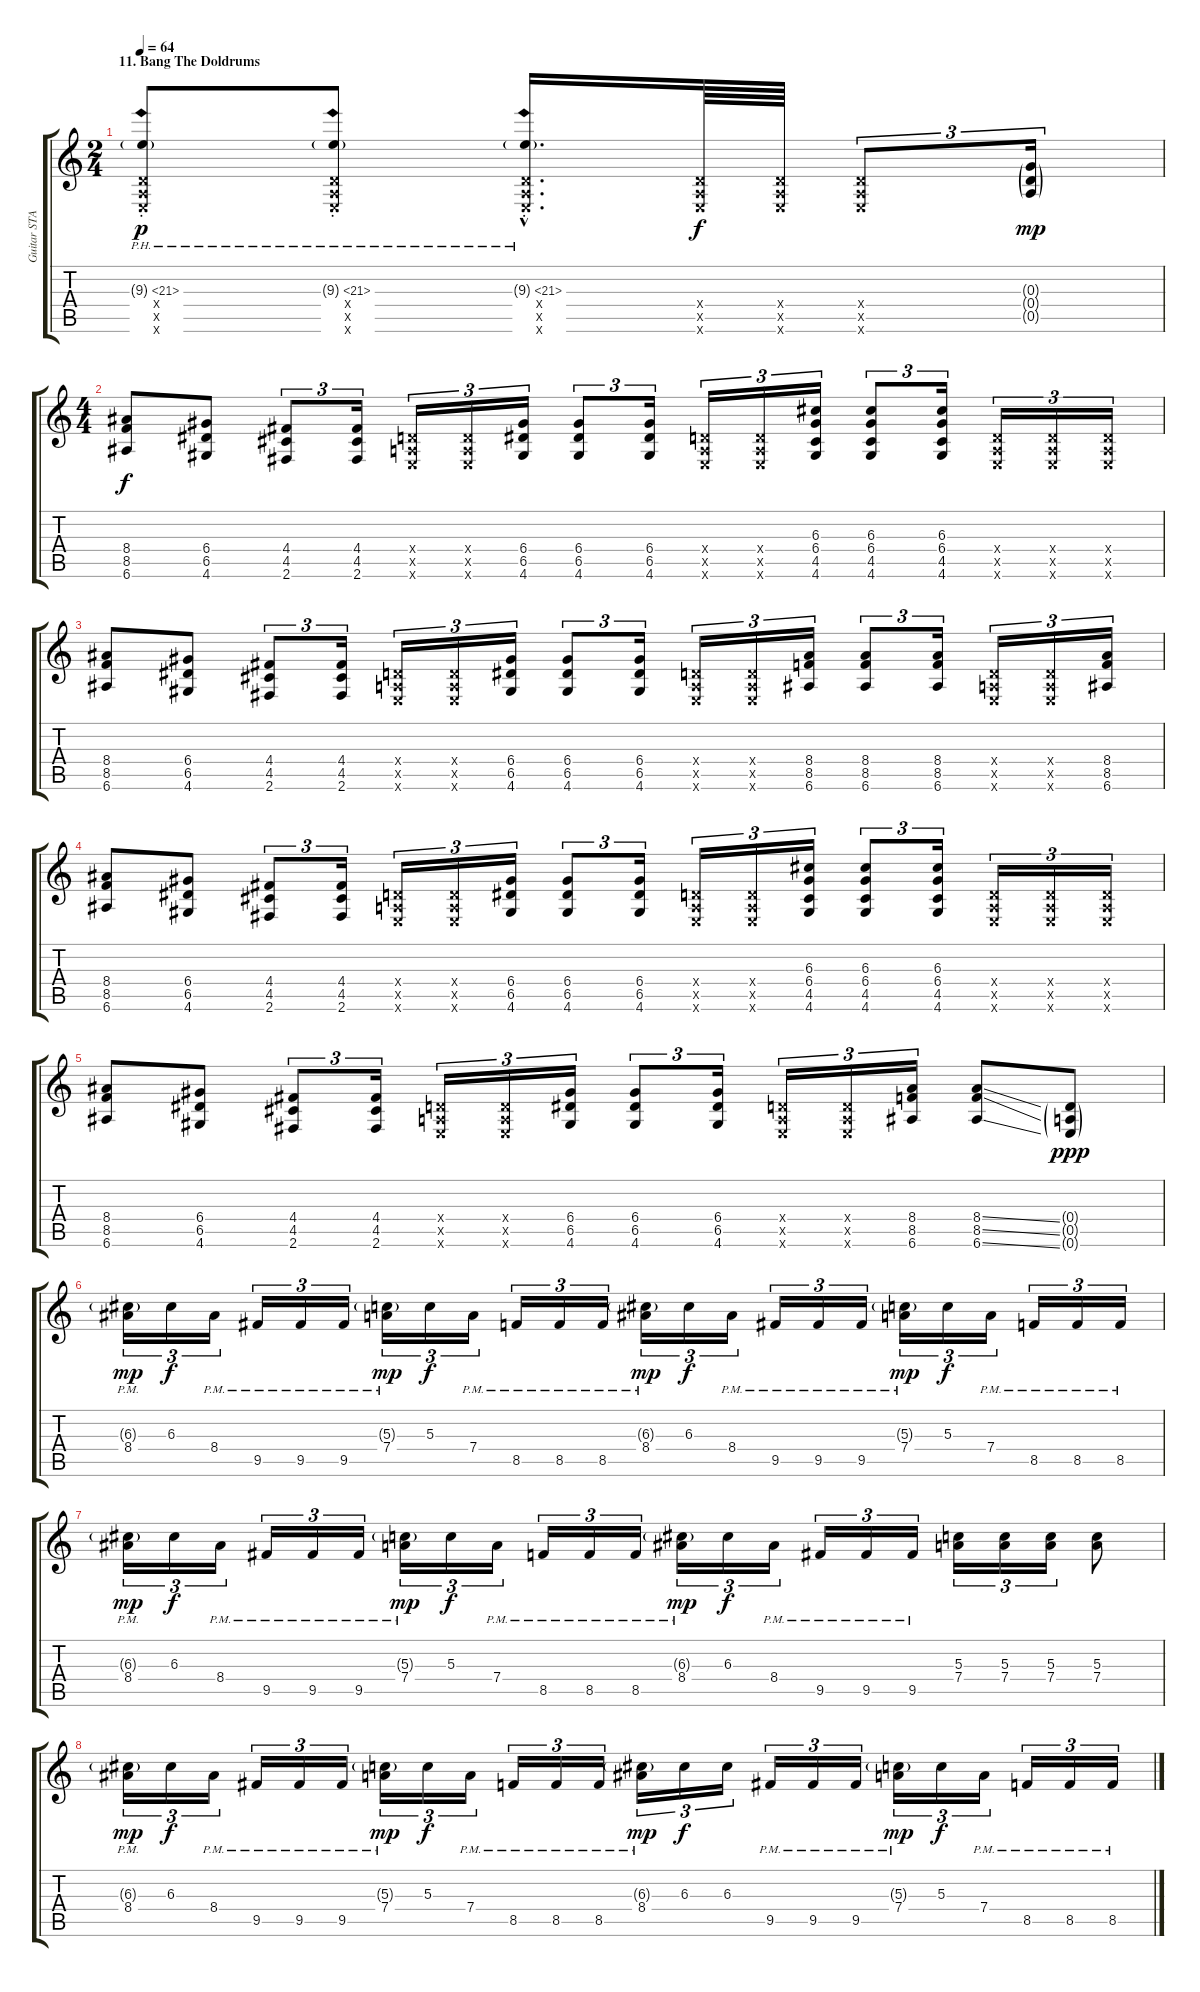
\track ("Guitar STANDARD ONE" "Guitar STA") {instrument distortionguitar}
\staff {score tabs}
\tuning (E4 B3 G3 D3 A2 E2) {hide}
\ts (2 4)
\section ("" "11. Bang The Doldrums")
\tempo 64
\clef g2
\ks c
(9.3{ph 12 g st} 0.4{x} 0.5{x} 0.6{x}).8{dy p volume 16 balance 0 instrument distortionguitar} (9.3{ph 12 g st} 0.4{x} 0.5{x} 0.6{x}).8 (9.3{ph 12 g hac st} 0.4{hac x} 0.5{hac x} 0.6{hac x}).16{d} (0.4{x} 0.5{x} 0.6{x}).64{dy f} (0.4{x} 0.5{x} 0.6{x}).64 (0.4{x} 0.5{x} 0.6{x}).8{tu (3 2)} (0.3{g} 0.4{g} 0.5{g}).16{tu (3 2) dy mp} |
\ts (4 4)
(8.4 8.5 6.6).8{dy f} (6.4 6.5 4.6).8 (4.4 4.5 2.6).8{tu (3 2)} (4.4 4.5 2.6).16{tu (3 2)} (0.4{x} 0.5{x} 0.6{x}).16{tu (3 2)} (0.4{x} 0.5{x} 0.6{x}).16{tu (3 2)} (6.4 6.5 4.6).16{tu (3 2)} (6.4 6.5 4.6).8{tu (3 2)} (6.4 6.5 4.6).16{tu (3 2)} (0.4{x} 0.5{x} 0.6{x}).16{tu (3 2)} (0.4{x} 0.5{x} 0.6{x}).16{tu (3 2)} (6.3 6.4 4.5 4.6).16{tu (3 2)} (6.3 6.4 4.5 4.6).8{tu (3 2)} (6.3 6.4 4.5 4.6).16{tu (3 2)} (0.4{x} 0.5{x} 0.6{x}).16{tu (3 2)} (0.4{x} 0.5{x} 0.6{x}).16{tu (3 2)} (0.4{x} 0.5{x} 0.6{x}).16{tu (3 2)} |
(8.4 8.5 6.6).8 (6.4 6.5 4.6).8 (4.4 4.5 2.6).8{tu (3 2)} (4.4 4.5 2.6).16{tu (3 2)} (0.4{x} 0.5{x} 0.6{x}).16{tu (3 2)} (0.4{x} 0.5{x} 0.6{x}).16{tu (3 2)} (6.4 6.5 4.6).16{tu (3 2)} (6.4 6.5 4.6).8{tu (3 2)} (6.4 6.5 4.6).16{tu (3 2)} (0.4{x} 0.5{x} 0.6{x}).16{tu (3 2)} (0.4{x} 0.5{x} 0.6{x}).16{tu (3 2)} (8.4 8.5 6.6).16{tu (3 2)} (8.4 8.5 6.6).8{tu (3 2)} (8.4 8.5 6.6).16{tu (3 2)} (0.4{x} 0.5{x} 0.6{x}).16{tu (3 2)} (0.4{x} 0.5{x} 0.6{x}).16{tu (3 2)} (8.4 8.5 6.6).16{tu (3 2)} |
(8.4 8.5 6.6).8 (6.4 6.5 4.6).8 (4.4 4.5 2.6).8{tu (3 2)} (4.4 4.5 2.6).16{tu (3 2)} (0.4{x} 0.5{x} 0.6{x}).16{tu (3 2)} (0.4{x} 0.5{x} 0.6{x}).16{tu (3 2)} (6.4 6.5 4.6).16{tu (3 2)} (6.4 6.5 4.6).8{tu (3 2)} (6.4 6.5 4.6).16{tu (3 2)} (0.4{x} 0.5{x} 0.6{x}).16{tu (3 2)} (0.4{x} 0.5{x} 0.6{x}).16{tu (3 2)} (6.3 6.4 4.5 4.6).16{tu (3 2)} (6.3 6.4 4.5 4.6).8{tu (3 2)} (6.3 6.4 4.5 4.6).16{tu (3 2)} (0.4{x} 0.5{x} 0.6{x}).16{tu (3 2)} (0.4{x} 0.5{x} 0.6{x}).16{tu (3 2)} (0.4{x} 0.5{x} 0.6{x}).16{tu (3 2)} |
(8.4 8.5 6.6).8 (6.4 6.5 4.6).8 (4.4 4.5 2.6).8{tu (3 2)} (4.4 4.5 2.6).16{tu (3 2)} (0.4{x} 0.5{x} 0.6{x}).16{tu (3 2)} (0.4{x} 0.5{x} 0.6{x}).16{tu (3 2)} (6.4 6.5 4.6).16{tu (3 2)} (6.4 6.5 4.6).8{tu (3 2)} (6.4 6.5 4.6).16{tu (3 2)} (0.4{x} 0.5{x} 0.6{x}).16{tu (3 2)} (0.4{x} 0.5{x} 0.6{x}).16{tu (3 2)} (8.4 8.5 6.6).16{tu (3 2)} (8.4{ss} 8.5{ss} 6.6{ss}).8 (0.4{g} 0.5{g} 0.6{g}).8{dy ppp} |
(6.3{g pm} 8.4{pm}).16{tu (3 2) dy mp instrument electricguitarmuted} 6.3.16{tu (3 2) dy f} 8.4{pm}.16{tu (3 2)} 9.5{pm}.16{tu (3 2)} 9.5{pm}.16{tu (3 2)} 9.5{pm}.16{tu (3 2)} (5.3{g pm} 7.4{pm}).16{tu (3 2) dy mp} 5.3.16{tu (3 2) dy f} 7.4{pm}.16{tu (3 2)} 8.5{pm}.16{tu (3 2)} 8.5{pm}.16{tu (3 2)} 8.5{pm}.16{tu (3 2)} (6.3{g pm} 8.4{pm}).16{tu (3 2) dy mp} 6.3.16{tu (3 2) dy f} 8.4{pm}.16{tu (3 2)} 9.5{pm}.16{tu (3 2)} 9.5{pm}.16{tu (3 2)} 9.5{pm}.16{tu (3 2)} (5.3{g pm} 7.4{pm}).16{tu (3 2) dy mp} 5.3.16{tu (3 2) dy f} 7.4{pm}.16{tu (3 2)} 8.5{pm}.16{tu (3 2)} 8.5{pm}.16{tu (3 2)} 8.5{pm}.16{tu (3 2)} |
(6.3{g pm} 8.4{pm}).16{tu (3 2) dy mp} 6.3.16{tu (3 2) dy f} 8.4{pm}.16{tu (3 2)} 9.5{pm}.16{tu (3 2)} 9.5{pm}.16{tu (3 2)} 9.5{pm}.16{tu (3 2)} (5.3{g pm} 7.4{pm}).16{tu (3 2) dy mp} 5.3.16{tu (3 2) dy f} 7.4{pm}.16{tu (3 2)} 8.5{pm}.16{tu (3 2)} 8.5{pm}.16{tu (3 2)} 8.5{pm}.16{tu (3 2)} (6.3{g pm} 8.4{pm}).16{tu (3 2) dy mp} 6.3.16{tu (3 2) dy f} 8.4{pm}.16{tu (3 2)} 9.5{pm}.16{tu (3 2)} 9.5{pm}.16{tu (3 2)} 9.5{pm}.16{tu (3 2)} (5.3 7.4).16{tu (3 2)} (5.3 7.4).16{tu (3 2)} (5.3 7.4).16{tu (3 2)} (5.3 7.4).8{balance 8} |
(6.3{g pm} 8.4{pm}).16{tu (3 2) dy mp balance 0} 6.3.16{tu (3 2) dy f} 8.4{pm}.16{tu (3 2)} 9.5{pm}.16{tu (3 2)} 9.5{pm}.16{tu (3 2)} 9.5{pm}.16{tu (3 2)} (5.3{g pm} 7.4{pm}).16{tu (3 2) dy mp} 5.3.16{tu (3 2) dy f} 7.4{pm}.16{tu (3 2)} 8.5{pm}.16{tu (3 2)} 8.5{pm}.16{tu (3 2)} 8.5{pm}.16{tu (3 2)} (6.3{g pm} 8.4{pm}).16{tu (3 2) dy mp} 6.3.16{tu (3 2) dy f} 6.3.16{tu (3 2)} 9.5{pm}.16{tu (3 2)} 9.5{pm}.16{tu (3 2)} 9.5{pm}.16{tu (3 2)} (5.3{g pm} 7.4{pm}).16{tu (3 2) dy mp} 5.3.16{tu (3 2) dy f} 7.4{pm}.16{tu (3 2)} 8.5{pm}.16{tu (3 2)} 8.5{pm}.16{tu (3 2)} 8.5{pm}.16{tu (3 2)}
